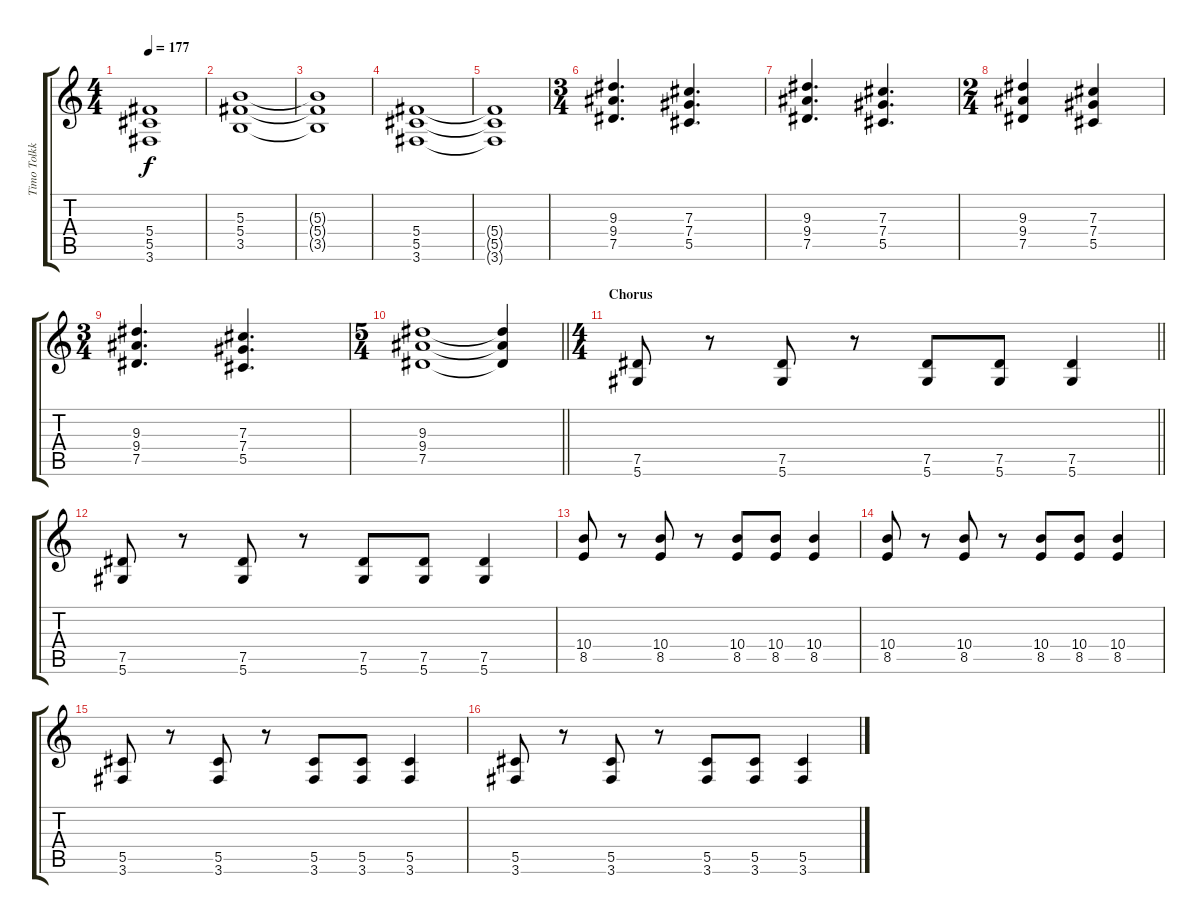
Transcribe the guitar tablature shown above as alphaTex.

\track ("Timo Tolkki 1" "Timo Tolkk") {instrument distortionguitar}
\staff {score tabs}
\tuning (Eb4 Bb3 Gb3 Db3 Ab2 Eb2) {hide}
\ts (4 4)
\tempo 177
\clef g2
\ks c
(5.4 5.5 3.6).1{dy f} |
(5.3 5.4 3.5).1 |
(5.3{t} 5.4{t} 3.5{t}).1 |
(5.4 5.5 3.6).1 |
(5.4{t} 5.5{t} 3.6{t}).1 |
\ts (3 4)
(9.3 9.4 7.5).4{d} (7.3 7.4 5.5).4{d} |
(9.3 9.4 7.5).4{d} (7.3 7.4 5.5).4{d} |
\ts (2 4)
(9.3 9.4 7.5).4 (7.3 7.4 5.5).4 |
\ts (3 4)
(9.3 9.4 7.5).4{d} (7.3 7.4 5.5).4{d} |
\ts (5 4)
\barLineRight lightlight
(9.3 9.4 7.5).1 (9.3{t} 9.4{t} 7.5{t}).4 |
\ts (4 4)
\section ("" "Chorus")
\barLineRight lightlight
(7.5 5.6).8 r.8 (7.5 5.6).8 r.8 (7.5 5.6).8 (7.5 5.6).8 (7.5 5.6).4 |
\section ("" "")
(7.5 5.6).8 r.8 (7.5 5.6).8 r.8 (7.5 5.6).8 (7.5 5.6).8 (7.5 5.6).4 |
(10.4 8.5).8 r.8 (10.4 8.5).8 r.8 (10.4 8.5).8 (10.4 8.5).8 (10.4 8.5).4 |
(10.4 8.5).8 r.8 (10.4 8.5).8 r.8 (10.4 8.5).8 (10.4 8.5).8 (10.4 8.5).4 |
(5.5 3.6).8 r.8 (5.5 3.6).8 r.8 (5.5 3.6).8 (5.5 3.6).8 (5.5 3.6).4 |
(5.5 3.6).8 r.8 (5.5 3.6).8 r.8 (5.5 3.6).8 (5.5 3.6).8 (5.5 3.6).4
